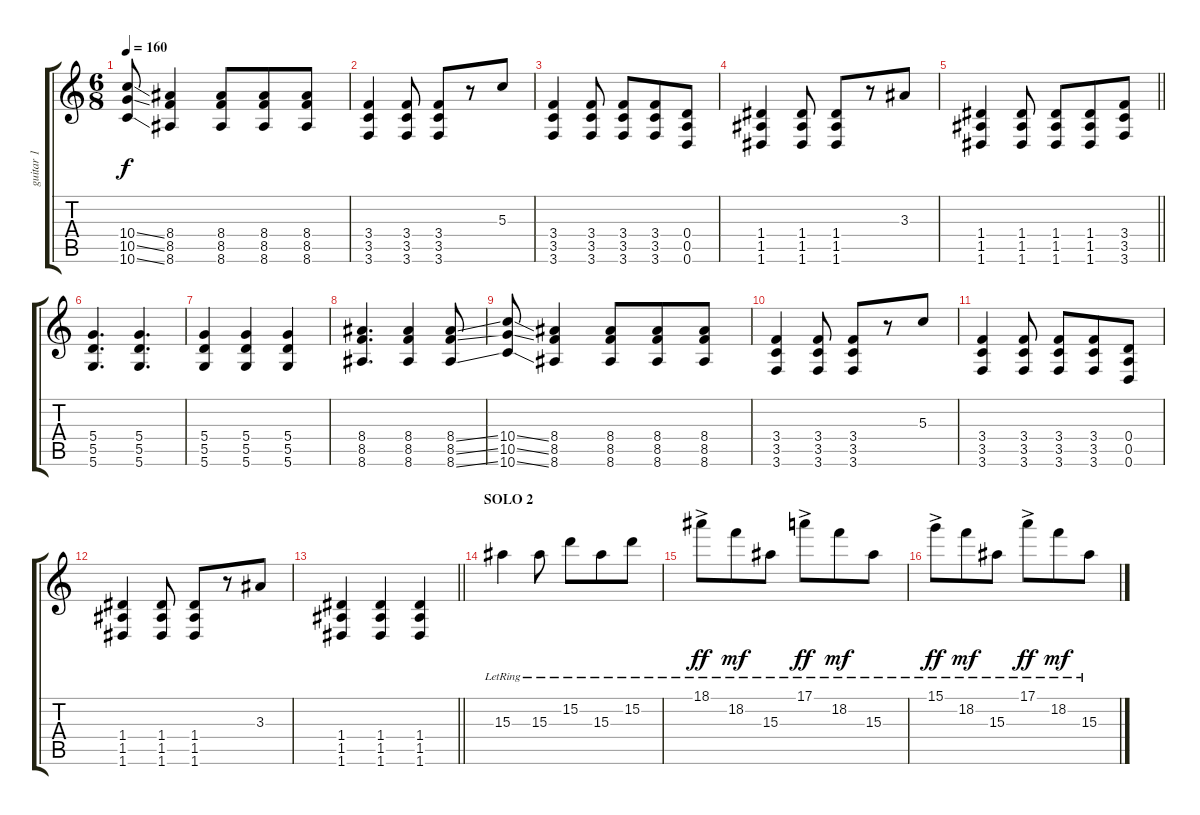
\track ("guitar 1" "guitar 1") {instrument acousticguitarsteel}
\staff {score tabs}
\tuning (E4 B3 G3 D3 A2 D2) {hide}
\ts (6 8)
\tempo 160
\clef g2
\ks c
(10.4{ss} 10.5{ss} 10.6{ss}).8{dy f} (8.4 8.5 8.6).4 (8.4 8.5 8.6).8 (8.4 8.5 8.6).8 (8.4 8.5 8.6).8 |
(3.4 3.5 3.6).4 (3.4 3.5 3.6).8 (3.4 3.5 3.6).8 r.8 5.3.8 |
(3.4 3.5 3.6).4 (3.4 3.5 3.6).8 (3.4 3.5 3.6).8 (3.4 3.5 3.6).8 (0.4 0.5 0.6).8 |
(1.4 1.5 1.6).4 (1.4 1.5 1.6).8 (1.4 1.5 1.6).8 r.8 3.3.8 |
\barLineRight lightlight
(1.4 1.5 1.6).4 (1.4 1.5 1.6).8 (1.4 1.5 1.6).8 (1.4 1.5 1.6).8 (3.4 3.5 3.6).8 |
(5.4 5.5 5.6).4{d} (5.4 5.5 5.6).4{d} |
(5.4 5.5 5.6).4 (5.4 5.5 5.6).4 (5.4 5.5 5.6).4 |
(8.4 8.5 8.6).4{d} (8.4 8.5 8.6).4 (8.4{ss} 8.5{ss} 8.6{ss}).8 |
(10.4{ss} 10.5{ss} 10.6{ss}).8 (8.4 8.5 8.6).4 (8.4 8.5 8.6).8 (8.4 8.5 8.6).8 (8.4 8.5 8.6).8 |
(3.4 3.5 3.6).4 (3.4 3.5 3.6).8 (3.4 3.5 3.6).8 r.8 5.3.8 |
(3.4 3.5 3.6).4 (3.4 3.5 3.6).8 (3.4 3.5 3.6).8 (3.4 3.5 3.6).8 (0.4 0.5 0.6).8 |
(1.4 1.5 1.6).4 (1.4 1.5 1.6).8 (1.4 1.5 1.6).8 r.8 3.3.8 |
\barLineRight lightlight
(1.4 1.5 1.6).4 (1.4 1.5 1.6).4 (1.4 1.5 1.6).4 |
\section ("" "SOLO 2")
15.3{lr}.4 15.3{lr}.8 15.2{lr}.8 15.3{lr}.8 15.2{lr}.8 |
18.1{ac lr}.8{dy ff} 18.2{lr}.8{dy mf} 15.3{lr}.8 17.1{ac lr}.8{dy ff} 18.2{lr}.8{dy mf} 15.3{lr}.8 |
15.1{ac lr}.8{dy ff} 18.2{lr}.8{dy mf} 15.3{lr}.8 17.1{ac lr}.8{dy ff} 18.2{lr}.8{dy mf} 15.3{lr}.8
